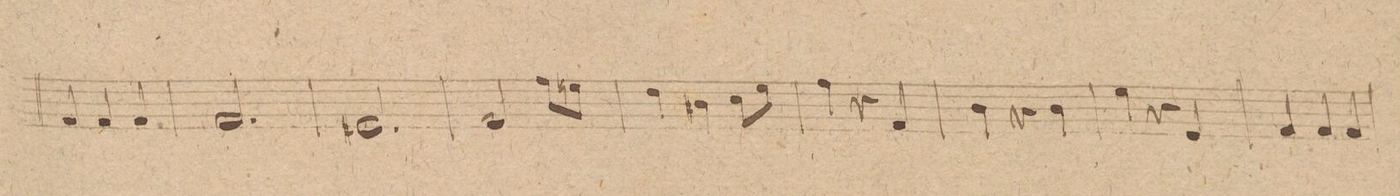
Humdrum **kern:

**kern	**dynam
*I"Baſso	*
*clefF4	*
*k[f#c#]	*
*M3/4	*
4AA/	.
4AA/	.
4AA/	.
=25	=25
2.AA/	.
=26	=26
2.GG#X/	.
=27	=27
2AA/	.
8A\L	.
8Gn\J	.
=28	=28
4F#\	.
4D#X\	.
8E\L	.
8G\J	.
=29	=29
4A\	.
4r	.
4AA/	.
=30	=30
4D\	.
4r	.
4D\	.
=31	=31
4G\	.
4r	.
4GG/	.
=32	=32
4AA/	.
4AA/	.
4AA/	.
=33	=33
*-	*-
